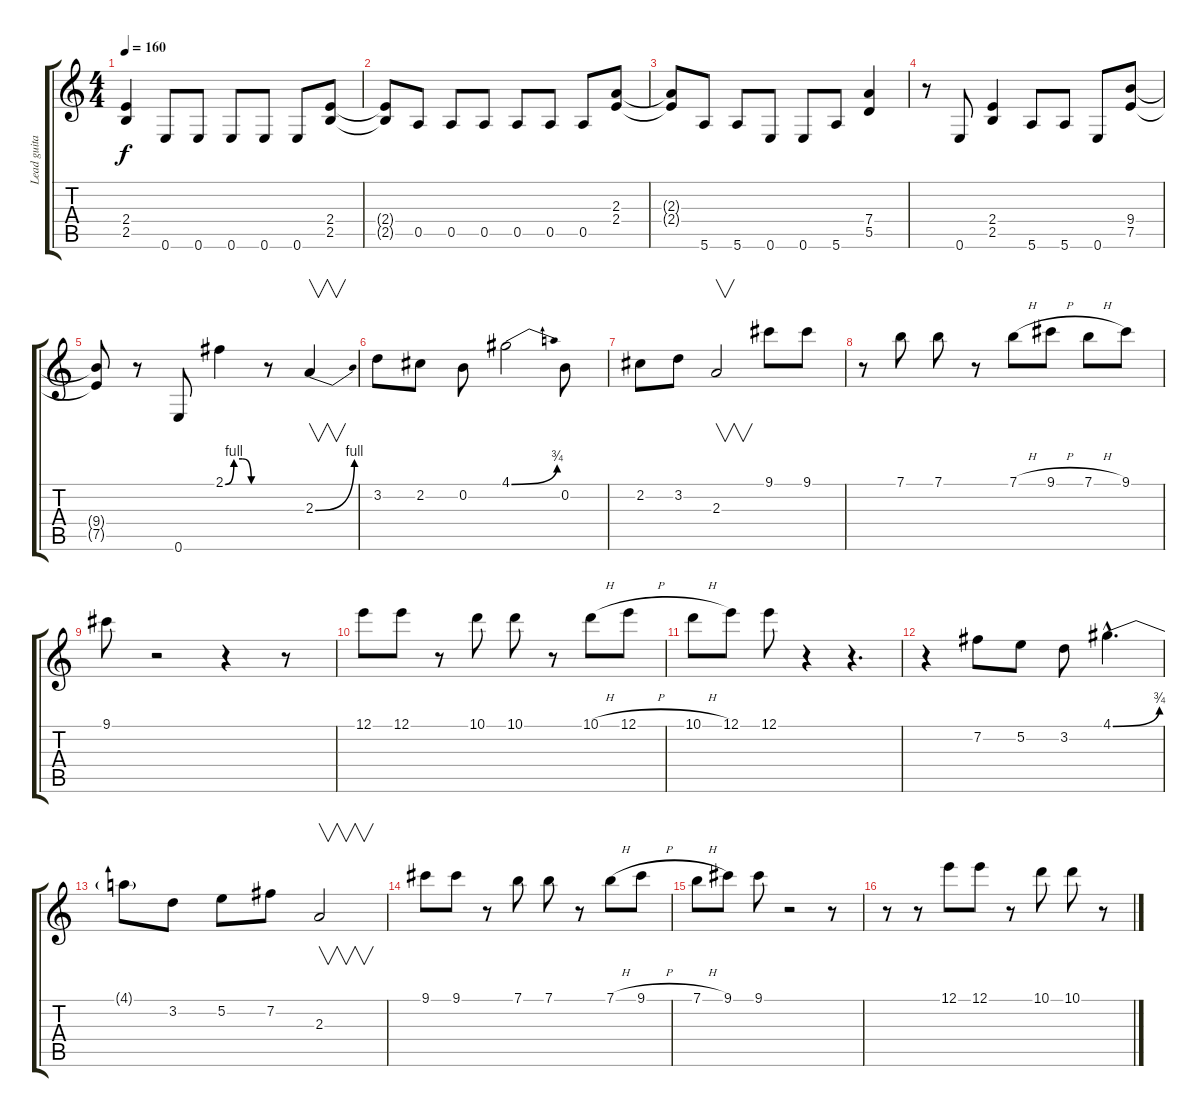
\track ("Lead guitar" "Lead guita") {instrument overdrivenguitar}
\staff {score tabs}
\tuning (E4 B3 G3 D3 A2 E2) {hide}
\ts (4 4)
\tempo 160
\clef g2
\ks c
(2.4 2.5).4{dy f} 0.6.8 0.6.8 0.6.8 0.6.8 0.6.8 (2.4 2.5).8 |
(2.4{t} 2.5{t}).8 0.5.8 0.5.8 0.5.8 0.5.8 0.5.8 0.5.8 (2.3 2.4).8 |
(2.3{t} 2.4{t}).8 5.6.8 5.6.8 0.6.8 0.6.8 5.6.8 (7.4 5.5).4 |
r.8 0.6.8 (2.4 2.5).4 5.6.8 5.6.8 0.6.8 (9.4 7.5).8 |
(9.4{t} 7.5{t}).8 r.8 0.6.8 2.1{be (custom 0 0 15 4 30 4 45 0 60 0)}.4 r.8 2.3{be (bend 0 0 60 4)}.4{v} |
3.2.8 2.2.8 0.2.8 4.1{be (bend 0 0 60 3)}.2 0.2.8 |
2.2.8 3.2.8 2.3.2{v} 9.1.8 9.1.8 |
r.8 7.1.8 7.1.8 r.8 7.1{h}.8 9.1{h}.8 7.1{h}.8 9.1.8 |
9.1.8 r.2 r.4 r.8 |
12.1.8 12.1.8 r.8 10.1.8 10.1.8 r.8 10.1{h}.8 12.1{h}.8 |
10.1{h}.8 12.1.8 12.1.8 r.4 r.4{d} |
r.4 7.2.8 5.2.8 3.2.8 4.1{be (bend 0 0 60 3) hac}.4{d} |
4.1{t}.8 3.2.8 5.2.8 7.2.8 2.3.2{v} |
9.1.8 9.1.8 r.8 7.1.8 7.1.8 r.8 7.1{h}.8 9.1{h}.8 |
7.1{h}.8 9.1.8 9.1.8 r.2 r.8 |
r.8 r.8 12.1.8 12.1.8 r.8 10.1.8 10.1.8 r.8
